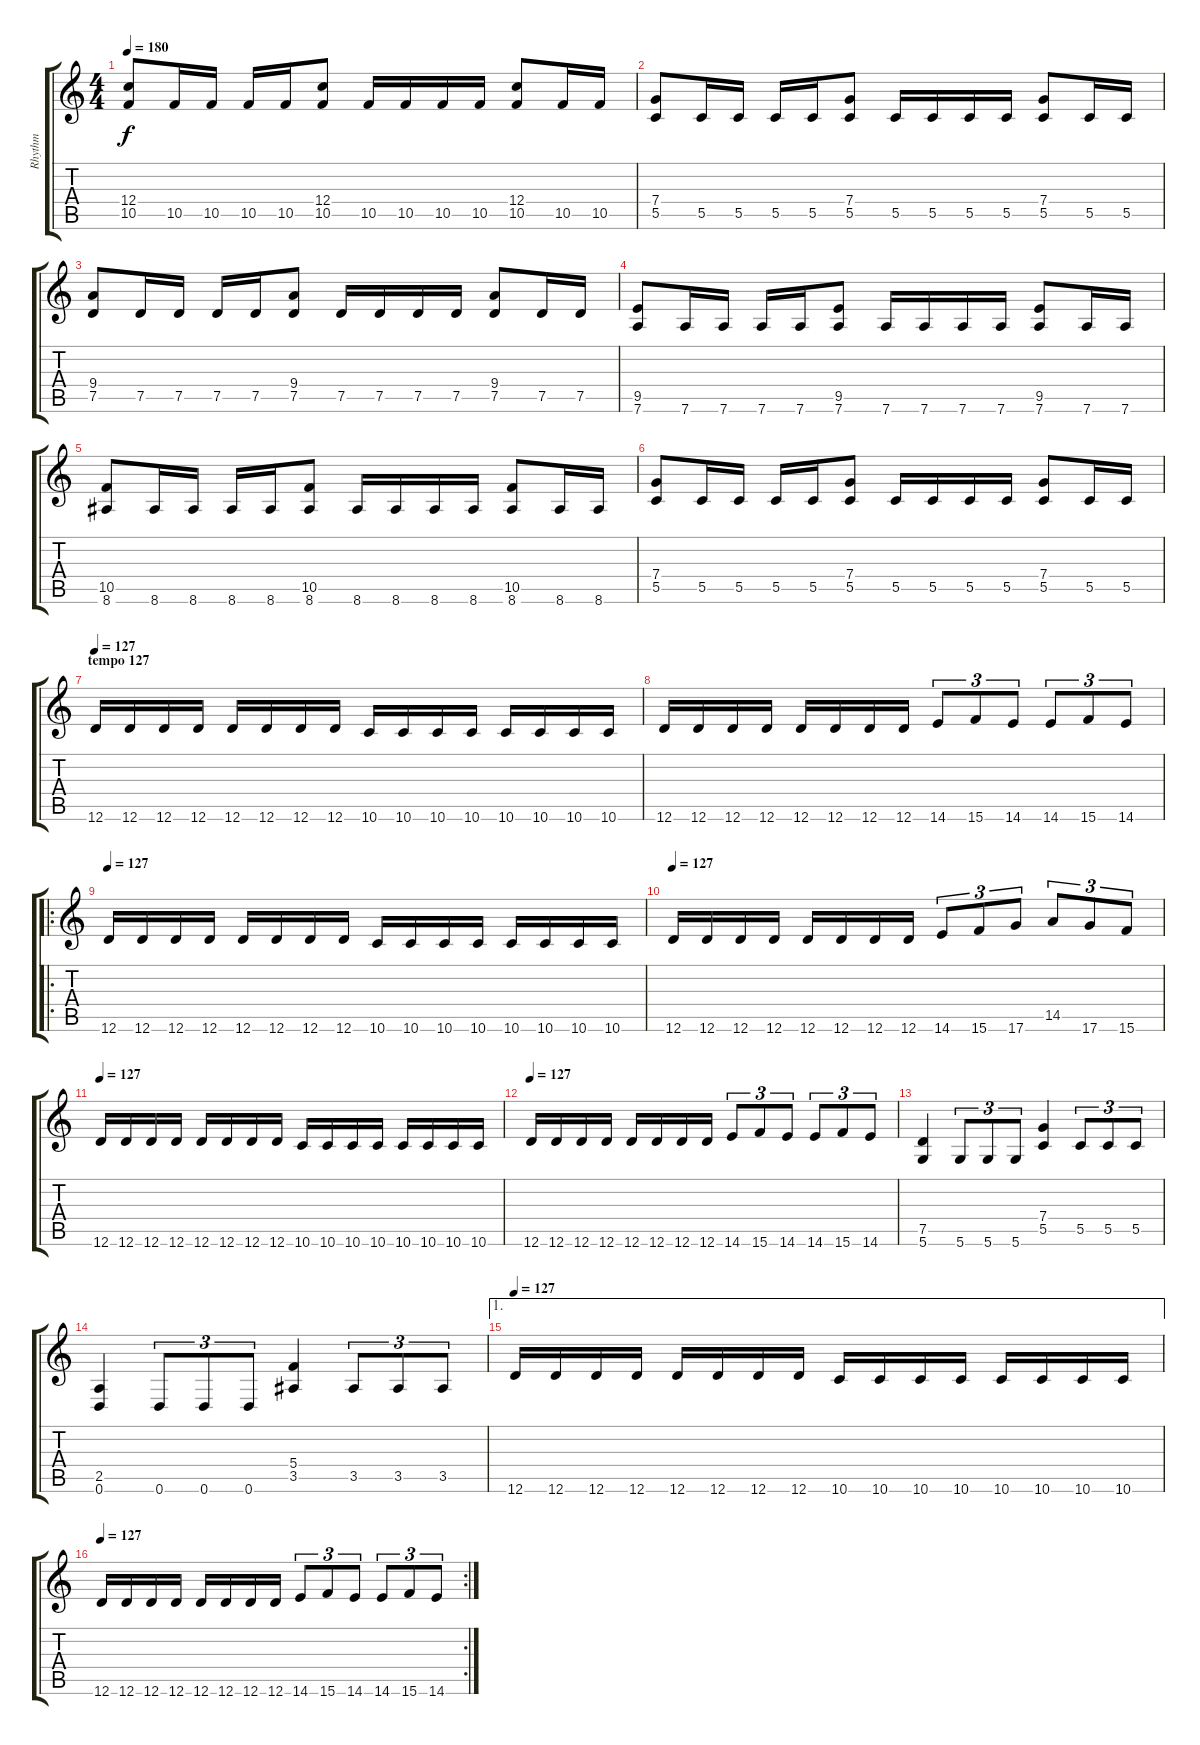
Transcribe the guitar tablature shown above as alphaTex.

\track ("Rhythm" "Rhythm") {instrument distortionguitar}
\staff {score tabs}
\tuning (D4 A3 F3 C3 G2 D2) {hide}
\ts (4 4)
\tempo 180
\clef g2
\ks c
(12.4 10.5).8{dy f} 10.5.16 10.5.16 10.5.16 10.5.16 (12.4 10.5).8 10.5.16 10.5.16 10.5.16 10.5.16 (12.4 10.5).8 10.5.16 10.5.16 |
(7.4 5.5).8 5.5.16 5.5.16 5.5.16 5.5.16 (7.4 5.5).8 5.5.16 5.5.16 5.5.16 5.5.16 (7.4 5.5).8 5.5.16 5.5.16 |
(9.4 7.5).8 7.5.16 7.5.16 7.5.16 7.5.16 (9.4 7.5).8 7.5.16 7.5.16 7.5.16 7.5.16 (9.4 7.5).8 7.5.16 7.5.16 |
(9.5 7.6).8 7.6.16 7.6.16 7.6.16 7.6.16 (9.5 7.6).8 7.6.16 7.6.16 7.6.16 7.6.16 (9.5 7.6).8 7.6.16 7.6.16 |
(10.5 8.6).8 8.6.16 8.6.16 8.6.16 8.6.16 (10.5 8.6).8 8.6.16 8.6.16 8.6.16 8.6.16 (10.5 8.6).8 8.6.16 8.6.16 |
(7.4 5.5).8 5.5.16 5.5.16 5.5.16 5.5.16 (7.4 5.5).8 5.5.16 5.5.16 5.5.16 5.5.16 (7.4 5.5).8 5.5.16 5.5.16 |
\section ("" "tempo 127")
\tempo 127
12.6.16 12.6.16 12.6.16 12.6.16 12.6.16 12.6.16 12.6.16 12.6.16 10.6.16 10.6.16 10.6.16 10.6.16 10.6.16 10.6.16 10.6.16 10.6.16 |
12.6.16 12.6.16 12.6.16 12.6.16 12.6.16 12.6.16 12.6.16 12.6.16 14.6.8{tu (3 2)} 15.6.8{tu (3 2)} 14.6.8{tu (3 2)} 14.6.8{tu (3 2)} 15.6.8{tu (3 2)} 14.6.8{tu (3 2)} |
\ro
\tempo 127
12.6.16 12.6.16 12.6.16 12.6.16 12.6.16 12.6.16 12.6.16 12.6.16 10.6.16 10.6.16 10.6.16 10.6.16 10.6.16 10.6.16 10.6.16 10.6.16 |
\tempo 127
12.6.16 12.6.16 12.6.16 12.6.16 12.6.16 12.6.16 12.6.16 12.6.16 14.6.8{tu (3 2)} 15.6.8{tu (3 2)} 17.6.8{tu (3 2)} 14.5.8{tu (3 2)} 17.6.8{tu (3 2)} 15.6.8{tu (3 2)} |
\tempo 127
12.6.16 12.6.16 12.6.16 12.6.16 12.6.16 12.6.16 12.6.16 12.6.16 10.6.16 10.6.16 10.6.16 10.6.16 10.6.16 10.6.16 10.6.16 10.6.16 |
\tempo 127
12.6.16 12.6.16 12.6.16 12.6.16 12.6.16 12.6.16 12.6.16 12.6.16 14.6.8{tu (3 2)} 15.6.8{tu (3 2)} 14.6.8{tu (3 2)} 14.6.8{tu (3 2)} 15.6.8{tu (3 2)} 14.6.8{tu (3 2)} |
(7.5 5.6).4 5.6.8{tu (3 2)} 5.6.8{tu (3 2)} 5.6.8{tu (3 2)} (7.4 5.5).4 5.5.8{tu (3 2)} 5.5.8{tu (3 2)} 5.5.8{tu (3 2)} |
(2.5 0.6).4 0.6.8{tu (3 2)} 0.6.8{tu (3 2)} 0.6.8{tu (3 2)} (5.4 3.5).4 3.5.8{tu (3 2)} 3.5.8{tu (3 2)} 3.5.8{tu (3 2)} |
\ae 1
\tempo 127
12.6.16 12.6.16 12.6.16 12.6.16 12.6.16 12.6.16 12.6.16 12.6.16 10.6.16 10.6.16 10.6.16 10.6.16 10.6.16 10.6.16 10.6.16 10.6.16 |
\rc 2
\tempo 127
12.6.16 12.6.16 12.6.16 12.6.16 12.6.16 12.6.16 12.6.16 12.6.16 14.6.8{tu (3 2)} 15.6.8{tu (3 2)} 14.6.8{tu (3 2)} 14.6.8{tu (3 2)} 15.6.8{tu (3 2)} 14.6.8{tu (3 2)}
